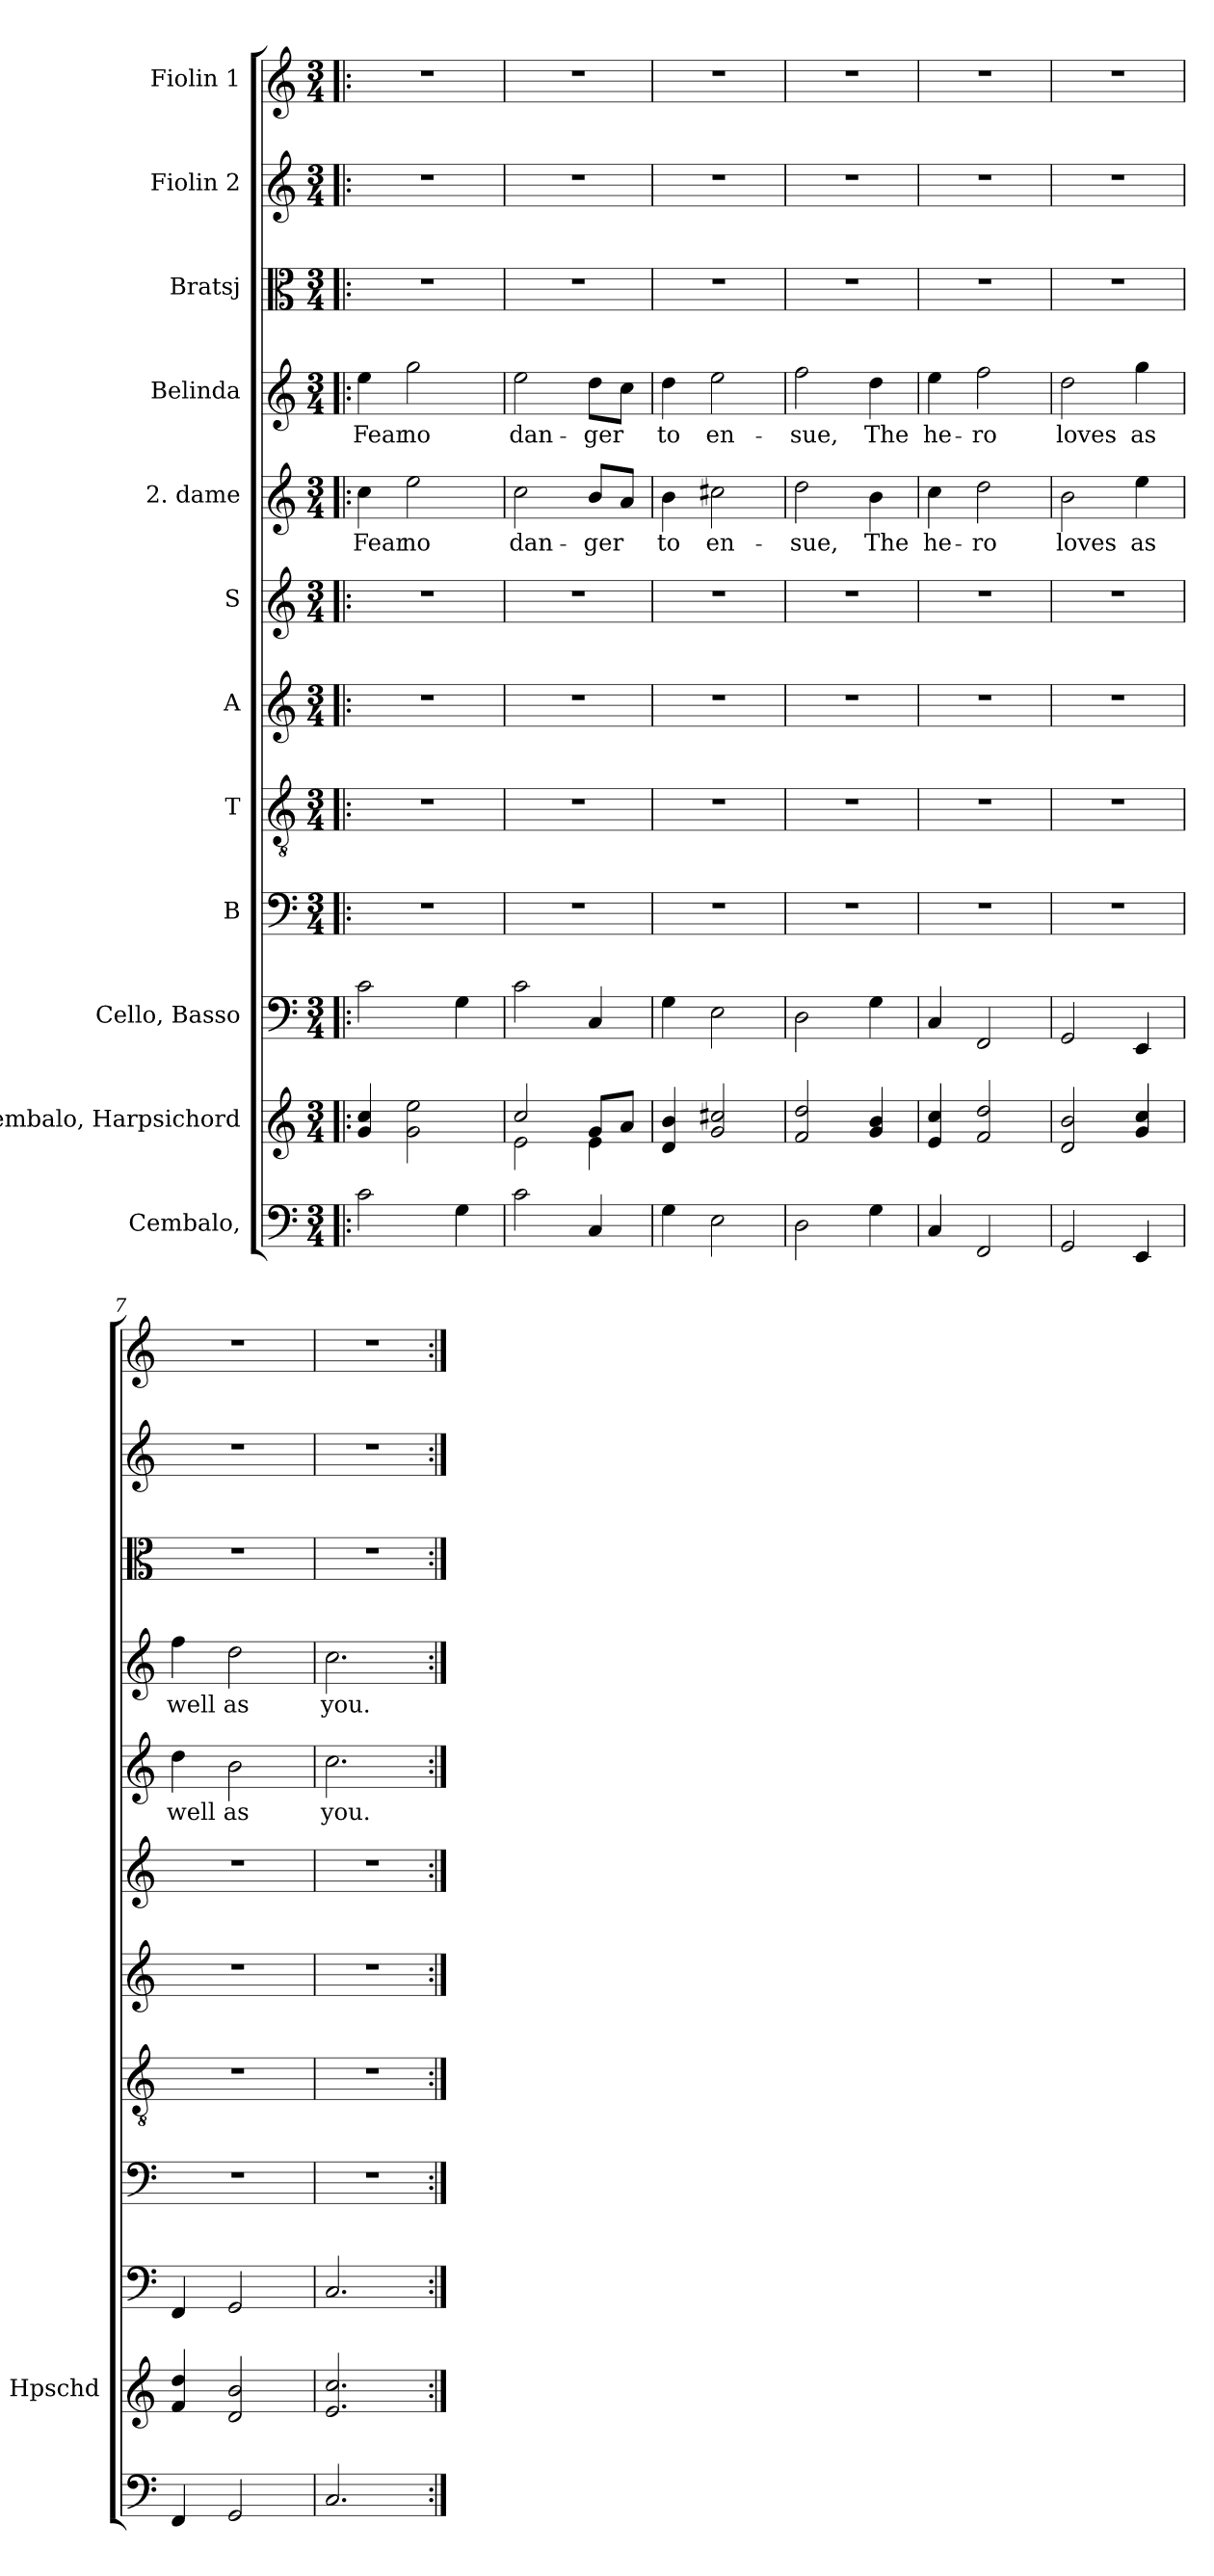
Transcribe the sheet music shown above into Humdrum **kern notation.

**kern	**kern	**kern	**kern	**kern	**kern	**kern	**kern	**text	**kern	**text	**kern	**kern	**kern
*part12	*part11	*part10	*part9	*part8	*part7	*part6	*part5	*part5	*part4	*part4	*part3	*part2	*part1
*staff12	*staff11	*staff10	*staff9	*staff8	*staff7	*staff6	*staff5	*staff5	*staff4	*staff4	*staff3	*staff2	*staff1
*I"Cembalo,	*I"Cembalo, Harpsichord	*I"Cello,  Basso	*I"B	*I"T	*I"A	*I"S	*I"2. dame	*	*I"Belinda	*	*I"Bratsj	*I"Fiolin 2	*I"Fiolin 1
*	*I'Hpschd	*	*	*	*	*	*	*	*	*	*	*	*
*clefF4	*clefG2	*clefF4	*clefF4	*clefGv2	*clefG2	*clefG2	*clefG2	*	*clefG2	*	*clefC3	*clefG2	*clefG2
*k[]	*k[]	*k[]	*k[]	*k[]	*k[]	*k[]	*k[]	*	*k[]	*	*k[]	*k[]	*k[]
*M3/4	*M3/4	*M3/4	*M3/4	*M3/4	*M3/4	*M3/4	*M3/4	*	*M3/4	*	*M3/4	*M3/4	*M3/4
*MM180	*MM180	*MM180	*MM180	*MM180	*MM180	*MM180	*MM180	*	*MM180	*	*MM180	*MM180	*MM180
=1!|:	=1!|:	=1!|:	=1!|:	=1!|:	=1!|:	=1!|:	=1!|:	=1!|:	=1!|:	=1!|:	=1!|:	=1!|:	=1!|:
!	!	!	!	!	!	!	!	!LO:LY:b	!	!LO:LY:b	!	!	!
2c\	4g/ 4cc/	2c\	2.r	2.r	2.r	2.r	4cc\	Fear	4ee\	Fear	2.r	2.r	2.r
!	!	!	!	!	!	!	!	!LO:LY:b	!	!LO:LY:b	!	!	!
.	2g\ 2ee\	.	.	.	.	.	2ee\	no	2gg\	no	.	.	.
4G\	.	4G\	.	.	.	.	.	.	.	.	.	.	.
=2	=2	=2	=2	=2	=2	=2	=2	=2	=2	=2	=2	=2	=2
*	*^	*	*	*	*	*	*	*	*	*	*	*	*
!	!	!	!	!	!	!	!	!	!LO:LY:b	!	!LO:LY:b	!	!	!
2c\	2cc/	2e\	2c\	2.r	2.r	2.r	2.r	2cc\	dan-	2ee\	dan-	2.r	2.r	2.r
!	!	!	!	!	!	!	!	!	!LO:LY:b	!	!LO:LY:b	!	!	!
4C/	8g/L	4e\	4C/	.	.	.	.	8b/L	-ger	8dd\L	-ger	.	.	.
.	8a/J	.	.	.	.	.	.	8a/J	.	8cc\J	.	.	.	.
*	*v	*v	*	*	*	*	*	*	*	*	*	*	*	*
=3	=3	=3	=3	=3	=3	=3	=3	=3	=3	=3	=3	=3	=3
!	!	!	!	!	!	!	!	!LO:LY:b	!	!LO:LY:b	!	!	!
4G\	4d/ 4b/	4G\	2.r	2.r	2.r	2.r	4b\	to	4dd\	to	2.r	2.r	2.r
!	!	!	!	!	!	!	!	!LO:LY:b	!	!LO:LY:b	!	!	!
2E\	2g/ 2cc#X/	2E\	.	.	.	.	2cc#X\	en-	2ee\	en-	.	.	.
=4	=4	=4	=4	=4	=4	=4	=4	=4	=4	=4	=4	=4	=4
!	!	!	!	!	!	!	!	!LO:LY:b	!	!LO:LY:b	!	!	!
2D\	2f/ 2dd/	2D\	2.r	2.r	2.r	2.r	2dd\	-sue,	2ff\	-sue,	2.r	2.r	2.r
!	!	!	!	!	!	!	!	!LO:LY:b	!	!LO:LY:b	!	!	!
4G\	4g/ 4b/	4G\	.	.	.	.	4b\	The	4dd\	The	.	.	.
=5	=5	=5	=5	=5	=5	=5	=5	=5	=5	=5	=5	=5	=5
!	!	!	!	!	!	!	!	!LO:LY:b	!	!LO:LY:b	!	!	!
4C/	4e/ 4cc/	4C/	2.r	2.r	2.r	2.r	4cc\	he-	4ee\	he-	2.r	2.r	2.r
!	!	!	!	!	!	!	!	!LO:LY:b	!	!LO:LY:b	!	!	!
2FF/	2f/ 2dd/	2FF/	.	.	.	.	2dd\	-ro	2ff\	-ro	.	.	.
=6	=6	=6	=6	=6	=6	=6	=6	=6	=6	=6	=6	=6	=6
!	!	!	!	!	!	!	!	!LO:LY:b	!	!LO:LY:b	!	!	!
2GG/	2d/ 2b/	2GG/	2.r	2.r	2.r	2.r	2b\	loves	2dd\	loves	2.r	2.r	2.r
!	!	!	!	!	!	!	!	!LO:LY:b	!	!LO:LY:b	!	!	!
4EE/	4g/ 4cc/	4EE/	.	.	.	.	4ee\	as	4gg\	as	.	.	.
=7	=7	=7	=7	=7	=7	=7	=7	=7	=7	=7	=7	=7	=7
!	!	!	!	!	!	!	!	!LO:LY:b	!	!LO:LY:b	!	!	!
4FF/	4f/ 4dd/	4FF/	2.r	2.r	2.r	2.r	4dd\	well	4ff\	well	2.r	2.r	2.r
!	!	!	!	!	!	!	!	!LO:LY:b	!	!LO:LY:b	!	!	!
2GG/	2d/ 2b/	2GG/	.	.	.	.	2b\	as	2dd\	as	.	.	.
=8	=8	=8	=8	=8	=8	=8	=8	=8	=8	=8	=8	=8	=8
!	!	!	!	!	!	!	!	!LO:LY:b	!	!LO:LY:b	!	!	!
2.C/	2.e/ 2.cc/	2.C/	2.r	2.r	2.r	2.r	2.cc\	you.	2.cc\	you.	2.r	2.r	2.r
=:|!	=:|!	=:|!	=:|!	=:|!	=:|!	=:|!	=:|!	=:|!	=:|!	=:|!	=:|!	=:|!	=:|!
*-	*-	*-	*-	*-	*-	*-	*-	*-	*-	*-	*-	*-	*-
